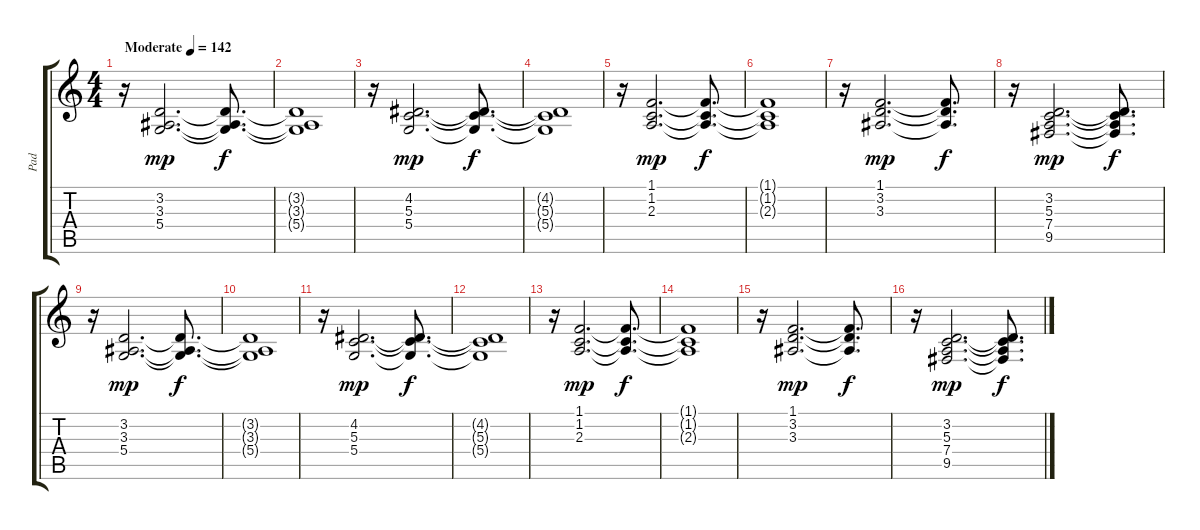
\track ("Pad" "Pad") {instrument pad2warm}
\staff {score tabs}
\tuning (E4 B3 G3 D3 A2 E2) {hide}
\ts (4 4)
\tempo (142 "Moderate")
\clef g2
\ks c
r.16{dy mp instrument pad2warm} (3.2 3.3 5.4).2{d} (3.2{t} 3.3{t} 5.4{t}).8{d dy f} |
(3.2{t} 3.3{t} 5.4{t}).1 |
r.16 (4.2 5.3 5.4).2{d dy mp} (4.2{t} 5.3{t} 5.4{t}).8{d dy f} |
(4.2{t} 5.3{t} 5.4{t}).1 |
r.16 (1.1 1.2 2.3).2{d dy mp} (1.1{t} 1.2{t} 2.3{t}).8{d dy f} |
(1.1{t} 1.2{t} 2.3{t}).1 |
r.16 (1.1 3.2 3.3).2{d dy mp} (1.1{t} 3.2{t} 3.3{t}).8{d dy f} |
r.16 (3.2 5.3 7.4 9.5).2{d dy mp} (3.2{t} 5.3{t} 7.4{t} 9.5{t}).8{d dy f} |
r.16 (3.2 3.3 5.4).2{d dy mp} (3.2{t} 3.3{t} 5.4{t}).8{d dy f} |
(3.2{t} 3.3{t} 5.4{t}).1 |
r.16 (4.2 5.3 5.4).2{d dy mp} (4.2{t} 5.3{t} 5.4{t}).8{d dy f} |
(4.2{t} 5.3{t} 5.4{t}).1 |
r.16 (1.1 1.2 2.3).2{d dy mp} (1.1{t} 1.2{t} 2.3{t}).8{d dy f} |
(1.1{t} 1.2{t} 2.3{t}).1 |
r.16 (1.1 3.2 3.3).2{d dy mp} (1.1{t} 3.2{t} 3.3{t}).8{d dy f} |
r.16 (3.2 5.3 7.4 9.5).2{d dy mp} (3.2{t} 5.3{t} 7.4{t} 9.5{t}).8{d dy f}
